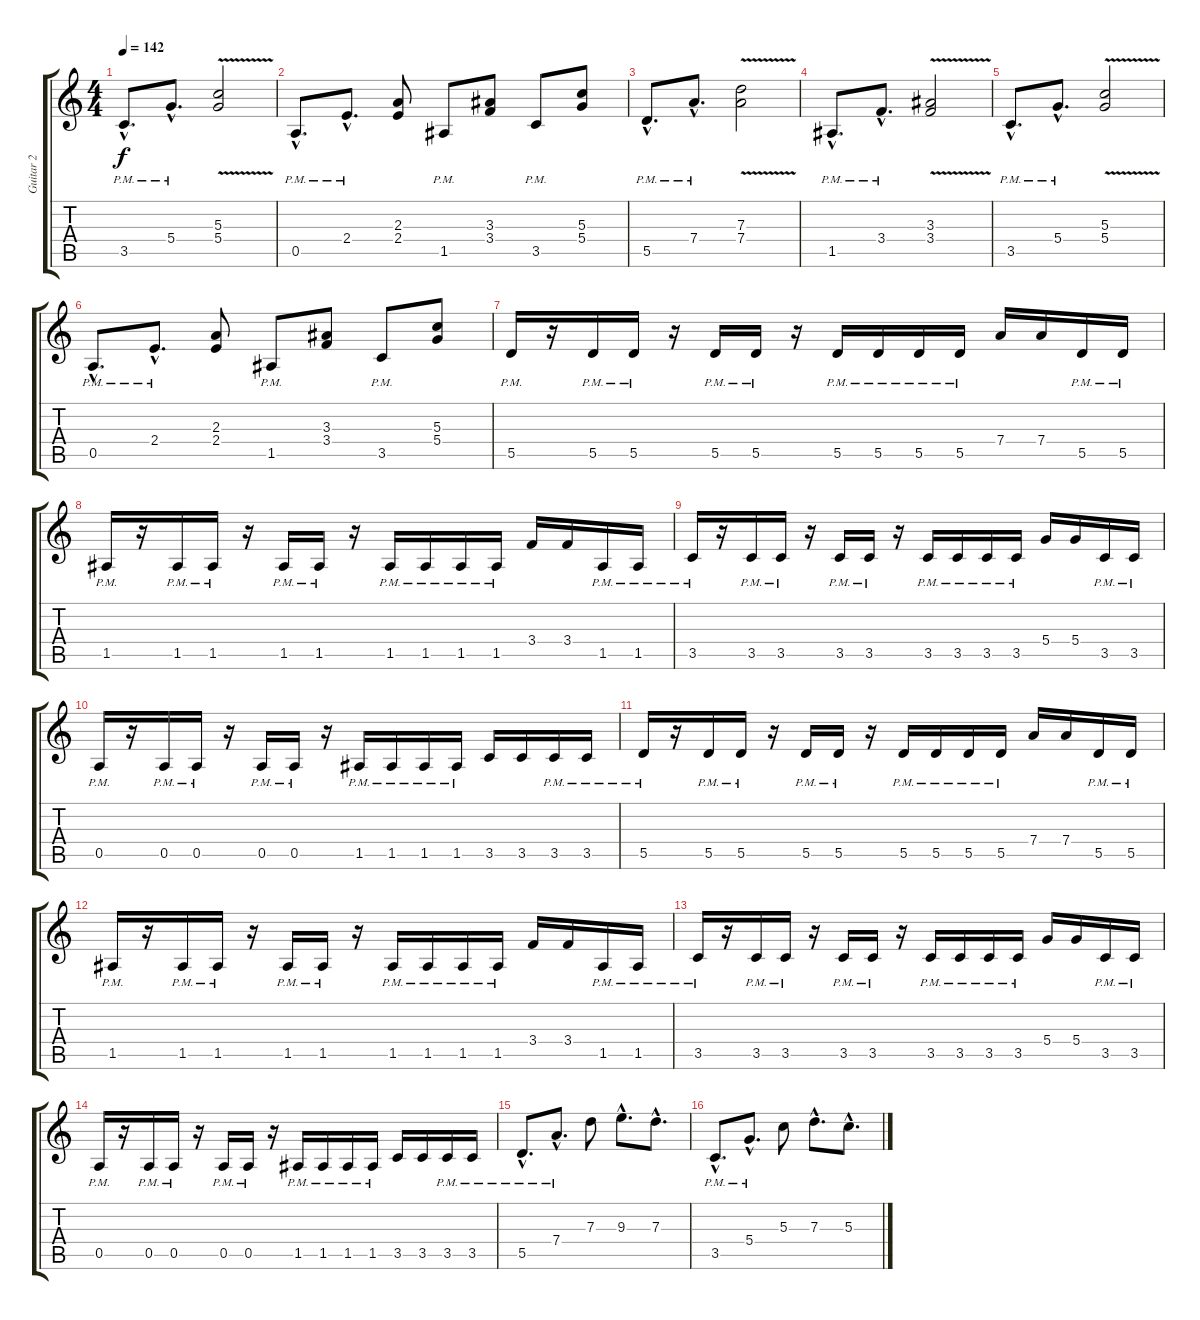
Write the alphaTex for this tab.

\track ("Guitar 2" "Guitar 2") {instrument distortionguitar}
\staff {score tabs}
\tuning (E4 B3 G3 D3 A2 E2) {hide}
\ts (4 4)
\tempo 142
\clef g2
\ks c
3.5{hac pm}.8{d dy f} 5.4{hac pm}.8{d} (5.3{v} 5.4).2 |
0.5{hac pm}.8{d} 2.4{hac pm}.8{d} (2.3 2.4).8 1.5{pm}.8 (3.3 3.4).8 3.5{pm}.8 (5.3 5.4).8 |
5.5{hac pm}.8{d} 7.4{hac pm}.8{d} (7.3{v} 7.4).2 |
1.5{hac pm}.8{d} 3.4{hac pm}.8{d} (3.3{v} 3.4).2 |
3.5{hac pm}.8{d} 5.4{hac pm}.8{d} (5.3{v} 5.4).2 |
0.5{hac pm}.8{d} 2.4{hac pm}.8{d} (2.3 2.4).8 1.5{pm}.8 (3.3 3.4).8 3.5{pm}.8 (5.3 5.4).8 |
5.5{pm}.16 r.16 5.5{pm}.16 5.5{pm}.16 r.16 5.5{pm}.16 5.5{pm}.16 r.16 5.5{pm}.16 5.5{pm}.16 5.5{pm}.16 5.5{pm}.16 7.4.16 7.4.16 5.5{pm}.16 5.5{pm}.16 |
1.5{pm}.16 r.16 1.5{pm}.16 1.5{pm}.16 r.16 1.5{pm}.16 1.5{pm}.16 r.16 1.5{pm}.16 1.5{pm}.16 1.5{pm}.16 1.5{pm}.16 3.4.16 3.4.16 1.5{pm}.16 1.5{pm}.16 |
3.5{pm}.16 r.16 3.5{pm}.16 3.5{pm}.16 r.16 3.5{pm}.16 3.5{pm}.16 r.16 3.5{pm}.16 3.5{pm}.16 3.5{pm}.16 3.5{pm}.16 5.4.16 5.4.16 3.5{pm}.16 3.5{pm}.16 |
0.5{pm}.16 r.16 0.5{pm}.16 0.5{pm}.16 r.16 0.5{pm}.16 0.5{pm}.16 r.16 1.5{pm}.16 1.5{pm}.16 1.5{pm}.16 1.5{pm}.16 3.5.16 3.5.16 3.5{pm}.16 3.5{pm}.16 |
5.5{pm}.16 r.16 5.5{pm}.16 5.5{pm}.16 r.16 5.5{pm}.16 5.5{pm}.16 r.16 5.5{pm}.16 5.5{pm}.16 5.5{pm}.16 5.5{pm}.16 7.4.16 7.4.16 5.5{pm}.16 5.5{pm}.16 |
1.5{pm}.16 r.16 1.5{pm}.16 1.5{pm}.16 r.16 1.5{pm}.16 1.5{pm}.16 r.16 1.5{pm}.16 1.5{pm}.16 1.5{pm}.16 1.5{pm}.16 3.4.16 3.4.16 1.5{pm}.16 1.5{pm}.16 |
3.5{pm}.16 r.16 3.5{pm}.16 3.5{pm}.16 r.16 3.5{pm}.16 3.5{pm}.16 r.16 3.5{pm}.16 3.5{pm}.16 3.5{pm}.16 3.5{pm}.16 5.4.16 5.4.16 3.5{pm}.16 3.5{pm}.16 |
0.5{pm}.16 r.16 0.5{pm}.16 0.5{pm}.16 r.16 0.5{pm}.16 0.5{pm}.16 r.16 1.5{pm}.16 1.5{pm}.16 1.5{pm}.16 1.5{pm}.16 3.5.16 3.5.16 3.5{pm}.16 3.5{pm}.16 |
5.5{hac pm}.8{d} 7.4{hac pm}.8{d} 7.3.8 9.3{hac}.8{d} 7.3{hac}.8{d} |
3.5{hac pm}.8{d} 5.4{hac pm}.8{d} 5.3.8 7.3{hac}.8{d} 5.3{hac}.8{d}
